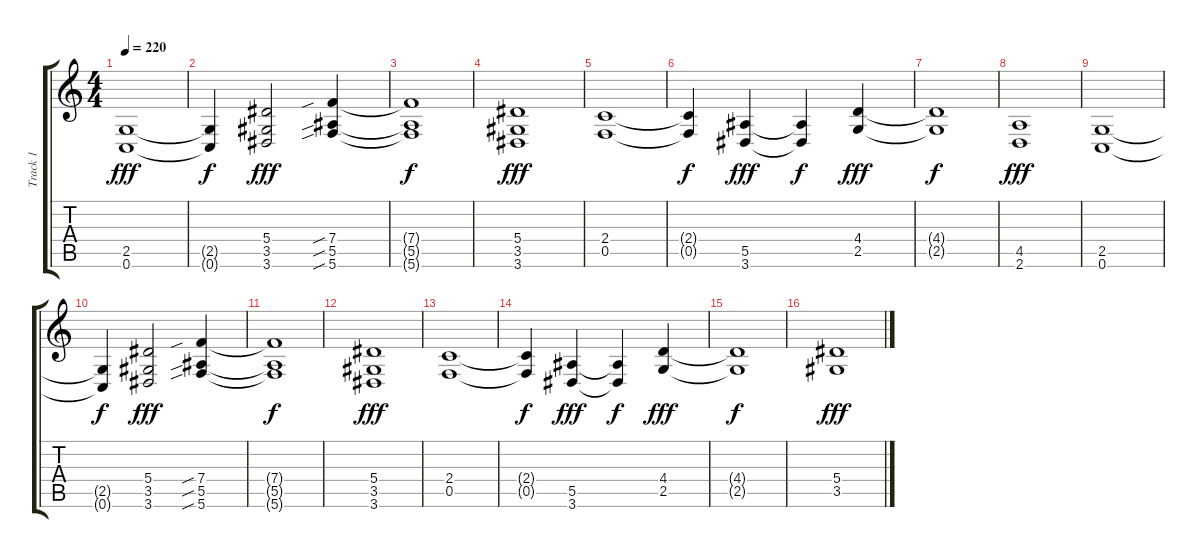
\track ("Track 1" "Track 1") {instrument distortionguitar}
\staff {score tabs}
\tuning (C4 G3 Eb3 Bb2 F2 C2) {hide}
\ts (4 4)
\tempo 220
\clef g2
\ks c
(2.5 0.6).1{dy fff} |
(2.5{t} 0.6{t}).4{dy f} (5.4 3.5 3.6).2{dy fff} (7.4{sib} 5.5{sib} 5.6{sib}).4 |
(7.4{t} 5.5{t} 5.6{t}).1{dy f} |
(5.4 3.5 3.6).1{dy fff} |
(2.4 0.5).1 |
(2.4{t} 0.5{t}).4{dy f} (5.5 3.6).4{dy fff} (5.5{t} 3.6{t}).4{dy f} (4.4 2.5).4{dy fff} |
(4.4{t} 2.5{t}).1{dy f} |
(4.5 2.6).1{dy fff} |
(2.5 0.6).1 |
(2.5{t} 0.6{t}).4{dy f} (5.4 3.5 3.6).2{dy fff} (7.4{sib} 5.5{sib} 5.6{sib}).4 |
(7.4{t} 5.5{t} 5.6{t}).1{dy f} |
(5.4 3.5 3.6).1{dy fff} |
(2.4 0.5).1 |
(2.4{t} 0.5{t}).4{dy f} (5.5 3.6).4{dy fff} (5.5{t} 3.6{t}).4{dy f} (4.4 2.5).4{dy fff} |
(4.4{t} 2.5{t}).1{dy f} |
(5.4 3.5).1{dy fff}
